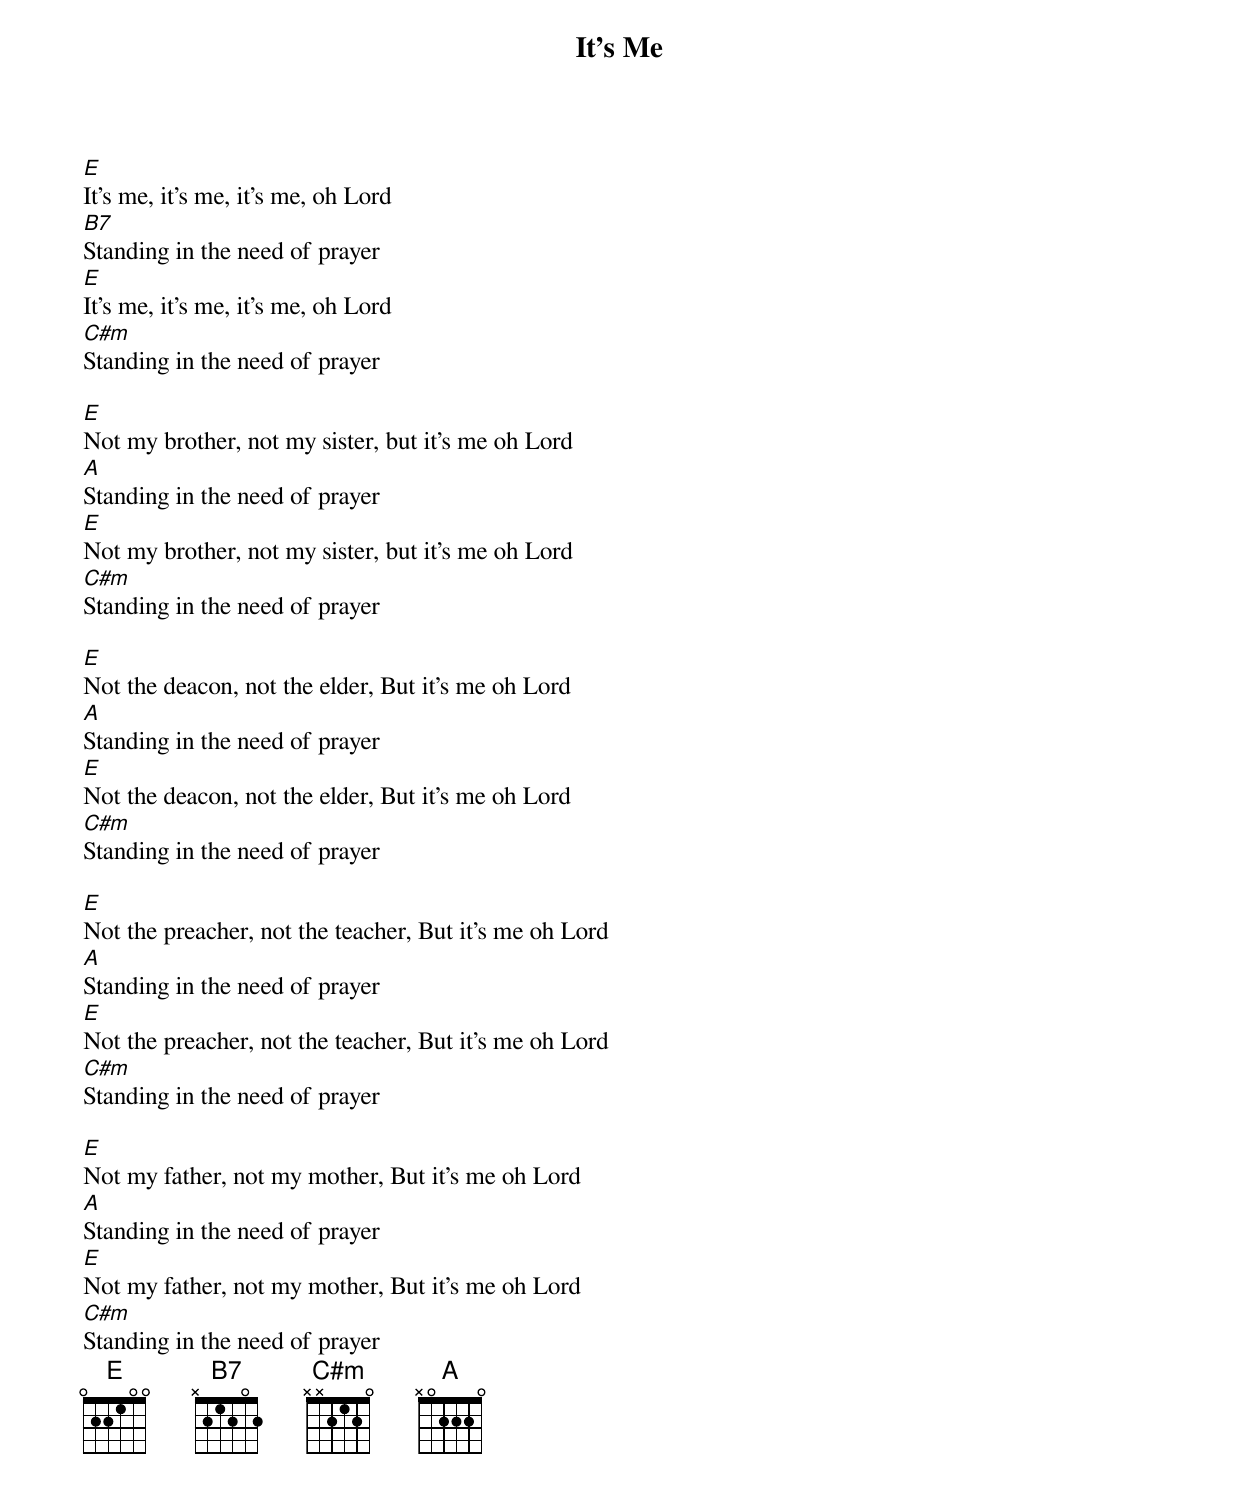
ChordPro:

{title: It's Me}
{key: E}

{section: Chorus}
[E]It's me, it's me, it's me, oh Lord
[B7]Standing in the need of prayer
[E]It's me, it's me, it's me, oh Lord
[C#m]Standing in the need of prayer

{{section: Verse 1}
[E]Not my brother, not my sister, but it's me oh Lord
[A]Standing in the need of prayer
[E]Not my brother, not my sister, but it's me oh Lord
[C#m]Standing in the need of prayer

{{section: Verse 2}
[E]Not the deacon, not the elder, But it's me oh Lord
[A]Standing in the need of prayer
[E]Not the deacon, not the elder, But it's me oh Lord
[C#m]Standing in the need of prayer

{{section: Verse 3}
[E]Not the preacher, not the teacher, But it's me oh Lord
[A]Standing in the need of prayer
[E]Not the preacher, not the teacher, But it's me oh Lord
[C#m]Standing in the need of prayer

{{section: Verse 4}
[E]Not my father, not my mother, But it's me oh Lord
[A]Standing in the need of prayer
[E]Not my father, not my mother, But it's me oh Lord
[C#m]Standing in the need of prayer
